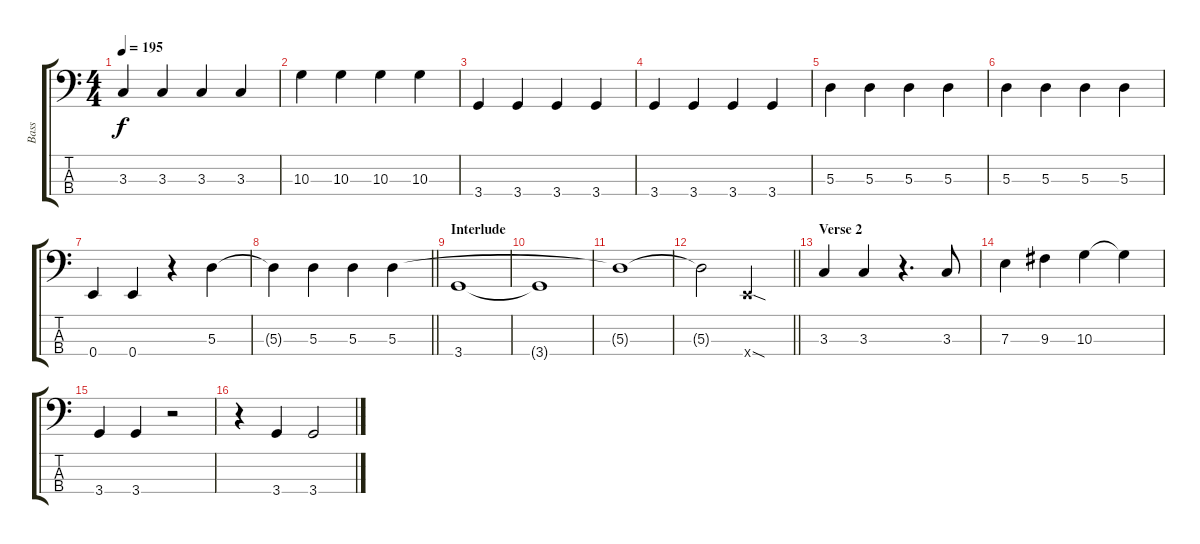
\track ("Bass" "Bass") {instrument electricbasspick}
\staff {score tabs}
\tuning (G2 D2 A1 E1) {hide}
\ts (4 4)
\tempo 195
\clef f4
\ks c
3.3.4{dy f} 3.3.4 3.3.4 3.3.4 |
10.3.4 10.3.4 10.3.4 10.3.4 |
3.4.4 3.4.4 3.4.4 3.4.4 |
3.4.4 3.4.4 3.4.4 3.4.4 |
5.3.4 5.3.4 5.3.4 5.3.4 |
5.3.4 5.3.4 5.3.4 5.3.4 |
0.4.4 0.4.4 r.4 5.3.4 |
\barLineRight lightlight
5.3{t}.4 5.3.4 5.3.4 5.3.4 |
\section ("" "Interlude")
3.4.1 |
3.4{t}.1 |
5.3{t}.1 |
\barLineRight lightlight
5.3{t}.2 0.4{sod x}.2 |
\section ("" "Verse 2")
3.3.4 3.3.4 r.4{d} 3.3.8 |
7.3.4 9.3.4 10.3.4 10.3{t}.4 |
3.4.4 3.4.4 r.2 |
r.4 3.4.4 3.4.2
